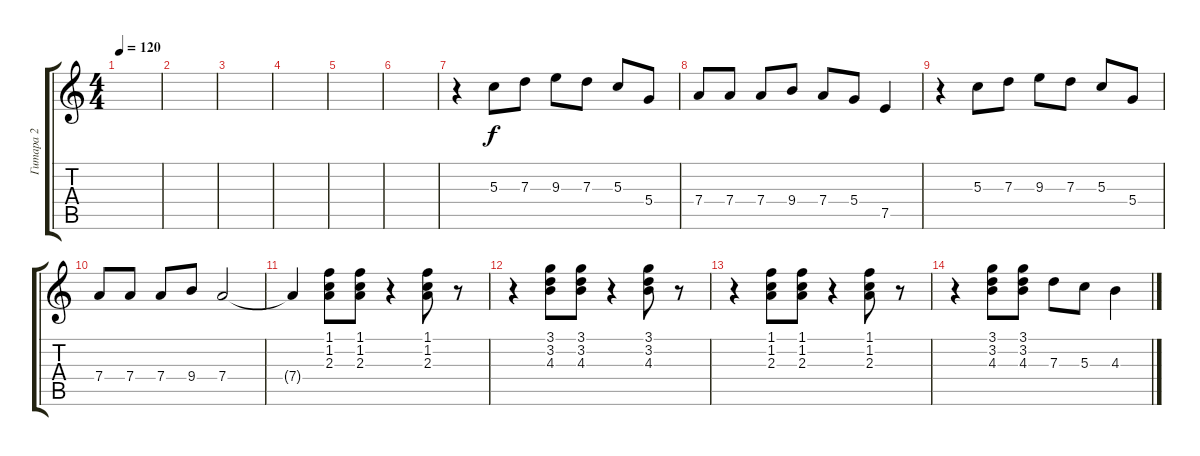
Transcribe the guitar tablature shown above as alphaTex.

\track ("Гитара 2" "Гитара 2") {instrument distortionguitar}
\staff {score tabs}
\tuning (E4 B3 G3 D3 A2 E2) {hide}
\ts (4 4)
\tempo 120
\clef g2
\ks c
|
|
|
|
|
|
r.4 5.3.8 7.3.8 9.3.8 7.3.8 5.3.8 5.4.8 |
7.4.8 7.4.8 7.4.8 9.4.8 7.4.8 5.4.8 7.5.4 |
r.4 5.3.8 7.3.8 9.3.8 7.3.8 5.3.8 5.4.8 |
7.4.8 7.4.8 7.4.8 9.4.8 7.4.2 |
7.4{t}.4 (1.1 1.2 2.3).8 (1.1 1.2 2.3).8 r.4 (1.1 1.2 2.3).8 r.8 |
r.4 (3.1 3.2 4.3).8 (3.1 3.2 4.3).8 r.4 (3.1 3.2 4.3).8 r.8 |
r.4 (1.1 1.2 2.3).8 (1.1 1.2 2.3).8 r.4 (1.1 1.2 2.3).8 r.8 |
r.4 (3.1 3.2 4.3).8 (3.1 3.2 4.3).8 7.3.8 5.3.8 4.3.4
